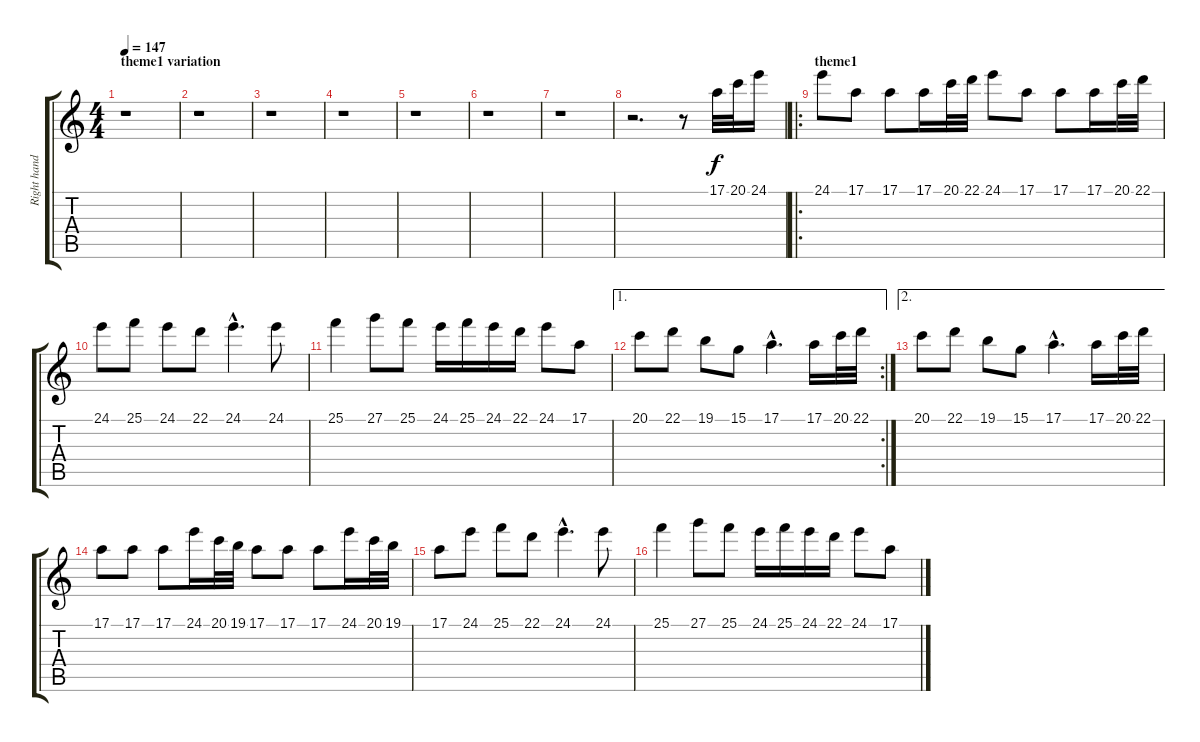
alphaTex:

\track ("Right hand piano" "Right hand") {instrument electricgrandpiano}
\staff {score tabs}
\tuning (E4 B3 G3 D3 A2 E2) {hide}
\ts (4 4)
\section ("" "theme1 variation")
\tempo 147
\clef g2
\ks c
r.1{dy f} |
r.1 |
r.1 |
r.1 |
r.1 |
r.1 |
r.1 |
r.2{d volume 16} r.8 17.1.32 20.1.32 24.1.16 |
\ro
\section ("" "theme1")
24.1.8 17.1.8 17.1.8 17.1.16 20.1.32 22.1.32 24.1.8 17.1.8 17.1.8 17.1.16 20.1.32 22.1.32 |
24.1.8 25.1.8 24.1.8 22.1.8 24.1{hac}.4{d} 24.1.8 |
25.1.4 27.1.8 25.1.8 24.1.16 25.1.16 24.1.16 22.1.16 24.1.8 17.1.8 |
\ae 1
\rc 2
20.1.8 22.1.8 19.1.8 15.1.8 17.1{hac}.4{d} 17.1.16 20.1.32 22.1.32 |
\ae 2
20.1.8 22.1.8 19.1.8 15.1.8 17.1{hac}.4{d} 17.1.16 20.1.32 22.1.32 |
17.1.8 17.1.8 17.1.8 24.1.16 20.1.32 19.1.32 17.1.8 17.1.8 17.1.8 24.1.16 20.1.32 19.1.32 |
17.1.8 24.1.8 25.1.8 22.1.8 24.1{hac}.4{d} 24.1.8 |
25.1.4 27.1.8 25.1.8 24.1.16 25.1.16 24.1.16 22.1.16 24.1.8 17.1.8
